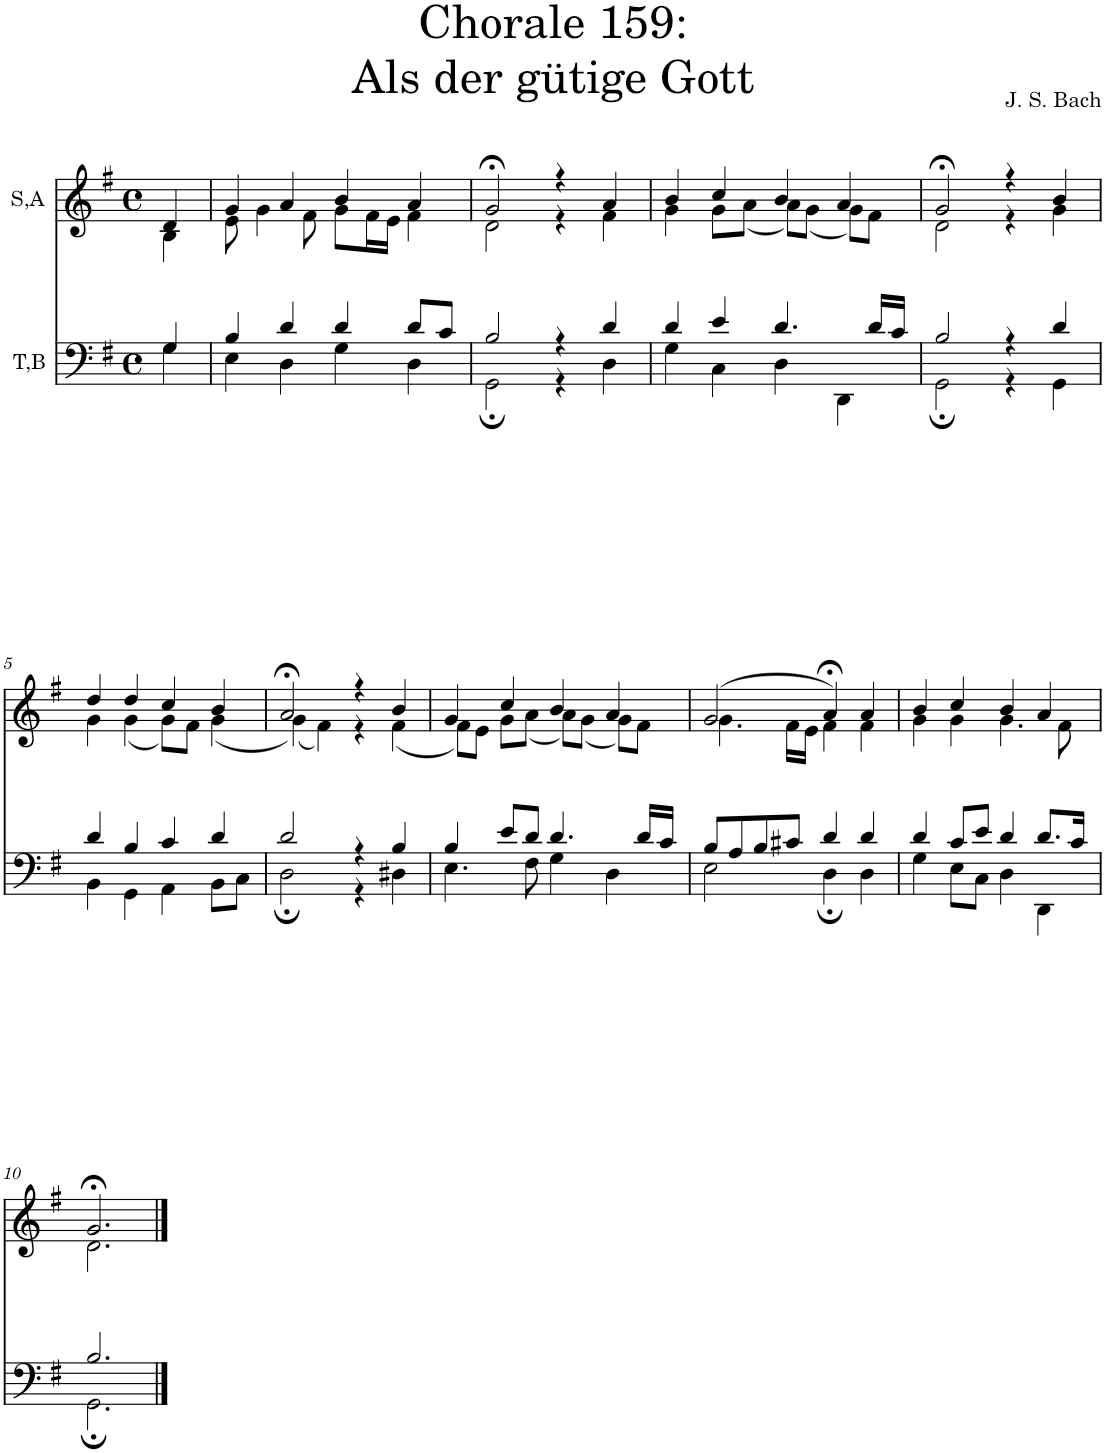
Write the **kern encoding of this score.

**kern	**kern
*part2	*part1
*staff2	*staff1
*I"T,B	*I"S,A
*clefF4	*clefG2
*k[f#]	*k[f#]
*M4/4	*M4/4
*met(c)	*met(c)
=	=
*^	*^
4G/	4G\	4d/	4B\
=1	=1	=1	=1
4B/	4E\	4g/	8e\
.	.	.	4g\
4d/	4D\	4a/	.
.	.	.	8f#\
4d/	4G\	4b/	8g\L
.	.	.	16f#\L
.	.	.	16e\JJ
8d/L	4D\	4a/	4f#\
8c/J	.	.	.
=2	=2	=2	=2
2B/	2GG;\	2g;</	2d\
4r	4r	4r	4r
4d/	4D\	4a/	4f#\
=3	=3	=3	=3
4d/	4G\	4b/	4g\
4e/	4C\	4cc/	8g\L
.	.	.	(<8a\J
4.d/	4D\	4b/	8a\L)
.	.	.	(<8g\J
.	4DD\	4a/	8g\L)
16d/LL	.	.	8f#\J
16c/JJ	.	.	.
=4	=4	=4	=4
2B/	2GG;\	2g;</	2d\
4r	4r	4r	4r
4d/	4GG\	4b/	4g\
!!LO:LB:g=z	!!
=5	=5	=5	=5
4d/	4BB\	4dd/	4g\
4B/	4GG\	4dd/	(<4g\
4c/	4AA\	4cc/	8g\L)
.	.	.	8f#\J
4d/	8BB\L	4b/	(<4g\
.	8C\J	.	.
=6	=6	=6	=6
2d/	2D;\	2a;</	(<4g\)
.	.	.	4f#\)
4r	4r	4r	4r
4B/	4D#X\	4b/	(<4f#\
=7	=7	=7	=7
4B/	4.E\	4g/	8f#\L)
.	.	.	8e\J
8e/L	.	4cc/	8g\L
8d/J	8F#\	.	(<8a\J
4.d/	4G\	4b/	8a\L)
.	.	.	(<8g\J
.	4D\	4a/	8g\L)
16d/LL	.	.	8f#\J
16c/JJ	.	.	.
=8	=8	=8	=8
8B/L	2E\	(>2g/	4.g\
8A/	.	.	.
8B/	.	.	.
8c#X/J	.	.	16f#\LL
.	.	.	16e\JJ
4d/	4D;\	4a;</)	4f#\
4d/	4D\	4a/	4f#\
=9	=9	=9	=9
4d/	4G\	4b/	4g\
8c/L	8E\L	4cc/	4g\
8e/J	8C\J	.	.
4d/	4D\	4b/	4.g\
8.d/L	4DD\	4a/	.
.	.	.	8f#\
16c/Jk	.	.	.
!!LO:LB:g=z	!!
=10	=10	=10	=10
2.B/	2.GG;\	2.g;</	2.d\
*v	*v	*	*
*	*v	*v
==	==
*-	*-
